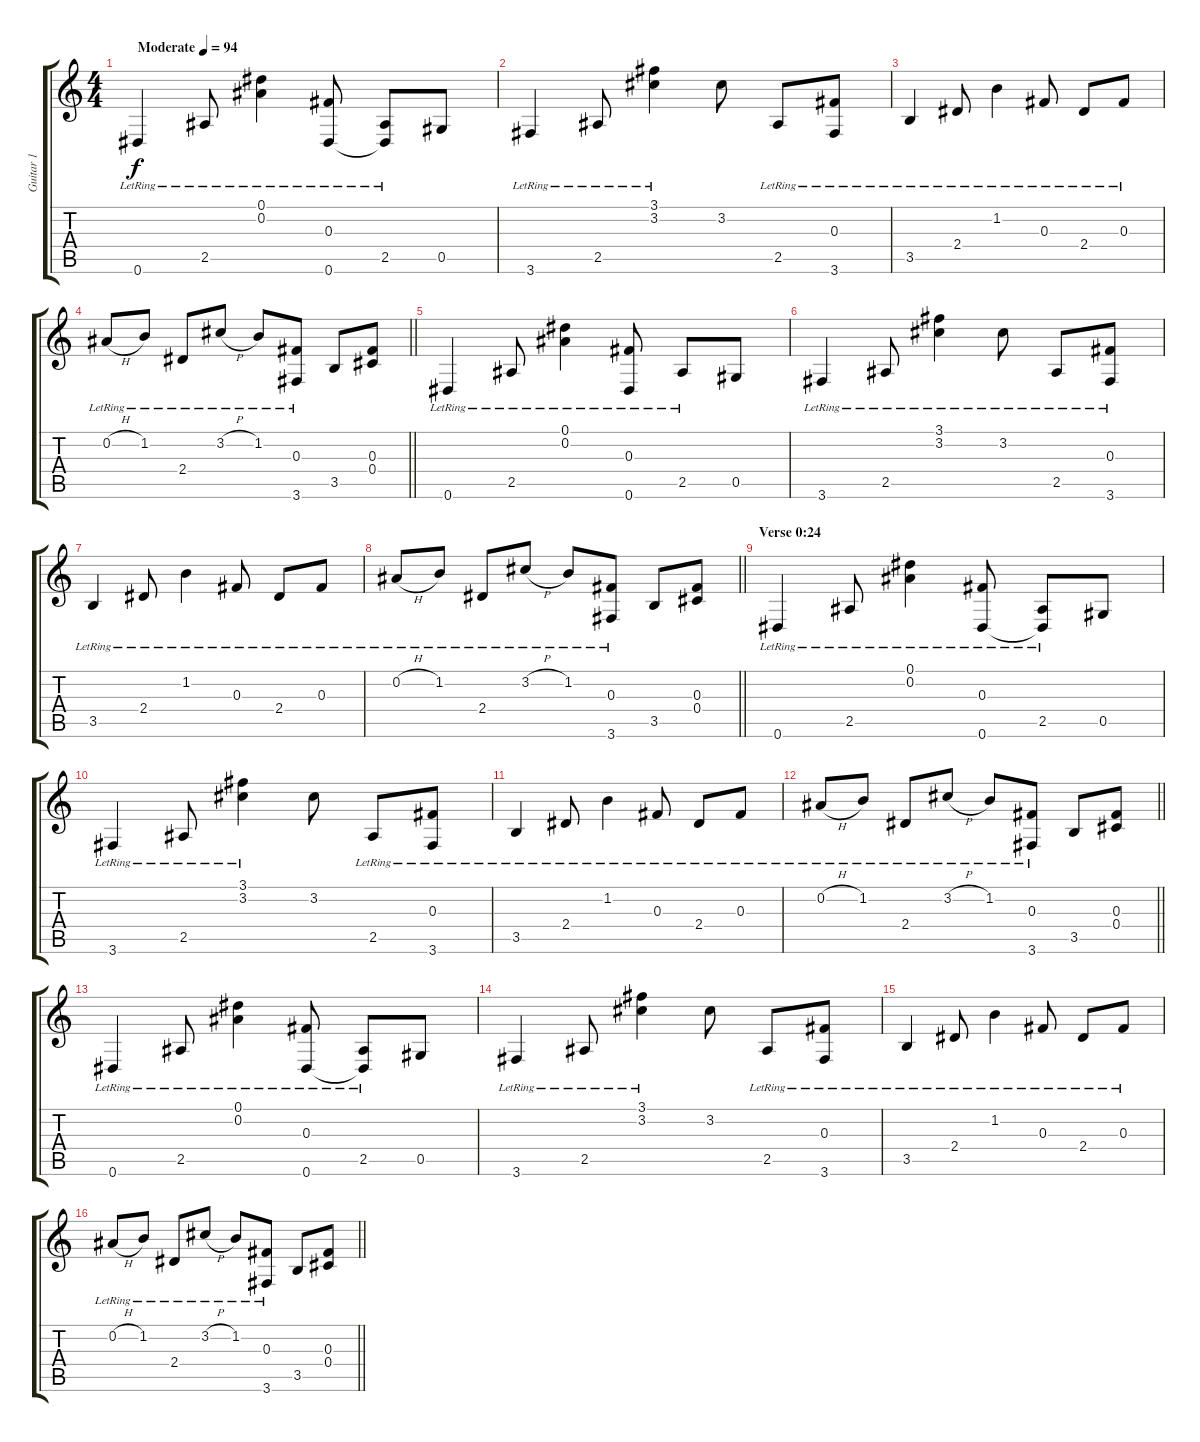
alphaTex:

\track ("Guitar 1" "Guitar 1") {instrument electricguitarclean}
\staff {score tabs}
\tuning (Eb4 Bb3 Gb3 Db3 Ab2 Eb2) {hide}
\ts (4 4)
\tempo (94 "Moderate")
\clef g2
\ks c
0.6{lr}.4{dy f instrument electricguitarclean} 2.5{lr}.8 (0.1{lr} 0.2{lr}).4 (0.3{lr} 0.6{lr}).8 (2.5{lr} 0.6{t}).8 0.5.8 |
3.6{lr}.4 2.5{lr}.8 (3.1{lr} 3.2{lr}).4 3.2.8 2.5{lr}.8 (0.3{lr} 3.6{lr}).8 |
3.5{lr}.4 2.4{lr}.8 1.2{lr}.4 0.3{lr}.8 2.4{lr}.8 0.3{lr}.8 |
\barLineRight lightlight
0.2{h lr}.8 1.2{lr}.8 2.4{lr}.8 3.2{h lr}.8 1.2{lr}.8 (0.3{lr} 3.6{lr}).8 3.5.8 (0.3 0.4).8 |
0.6{lr}.4 2.5{lr}.8 (0.1{lr} 0.2{lr}).4 (0.3{lr} 0.6{lr}).8 2.5{lr}.8 0.5.8 |
3.6{lr}.4 2.5{lr}.8 (3.1{lr} 3.2{lr}).4 3.2{lr}.8 2.5{lr}.8 (0.3{lr} 3.6{lr}).8 |
3.5{lr}.4 2.4{lr}.8 1.2{lr}.4 0.3{lr}.8 2.4{lr}.8 0.3{lr}.8 |
\barLineRight lightlight
0.2{h lr}.8 1.2{lr}.8 2.4{lr}.8 3.2{h lr}.8 1.2{lr}.8 (0.3{lr} 3.6{lr}).8 3.5.8 (0.3 0.4).8 |
\section ("" "Verse 0:24")
0.6{lr}.4 2.5{lr}.8 (0.1{lr} 0.2{lr}).4 (0.3{lr} 0.6{lr}).8 (2.5{lr} 0.6{t}).8 0.5.8 |
3.6{lr}.4 2.5{lr}.8 (3.1{lr} 3.2{lr}).4 3.2.8 2.5{lr}.8 (0.3{lr} 3.6{lr}).8 |
3.5{lr}.4 2.4{lr}.8 1.2{lr}.4 0.3{lr}.8 2.4{lr}.8 0.3{lr}.8 |
\barLineRight lightlight
0.2{h lr}.8 1.2{lr}.8 2.4{lr}.8 3.2{h lr}.8 1.2{lr}.8 (0.3{lr} 3.6{lr}).8 3.5.8 (0.3 0.4).8 |
0.6{lr}.4 2.5{lr}.8 (0.1{lr} 0.2{lr}).4 (0.3{lr} 0.6{lr}).8 (2.5{lr} 0.6{t}).8 0.5.8 |
3.6{lr}.4 2.5{lr}.8 (3.1{lr} 3.2{lr}).4 3.2.8 2.5{lr}.8 (0.3{lr} 3.6{lr}).8 |
3.5{lr}.4 2.4{lr}.8 1.2{lr}.4 0.3{lr}.8 2.4{lr}.8 0.3{lr}.8 |
\barLineRight lightlight
0.2{h lr}.8 1.2{lr}.8 2.4{lr}.8 3.2{h lr}.8 1.2{lr}.8 (0.3{lr} 3.6{lr}).8 3.5.8 (0.3 0.4).8
